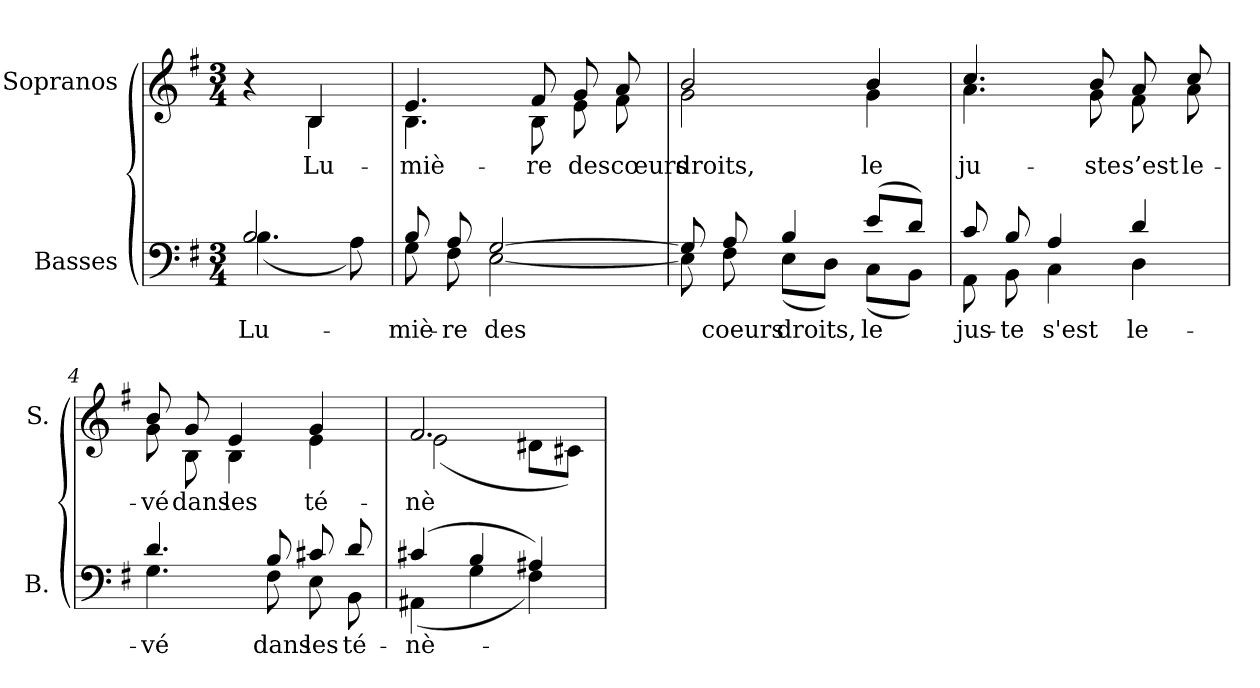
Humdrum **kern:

**kern	**text	**kern	**text
*part2	*part2	*part1	*part1
*staff2	*staff2	*staff1	*staff1
*I"Basses	*	*I"Sopranos	*
*I'B.	*	*I'S.	*
!!LO:PB:g=z
*clefF4	*	*clefG2	*
*k[f#]	*	*k[f#]	*
*e:	*	*e:	*
*M3/4	*	*M3/4	*
=	=	=	=
!	!LO:LY:b:color=#000000	!	!
*^	*	*^	*
2Bi/	(4.Bi\	Lu-	4r	4ryy	.
!	!	!	!	!	!LO:LY:b:color=#000000
.	.	.	4Bi/	4Bi\	Lu-
.	8Ai\)	.	.	.	.
=1	=1	=1	=1	=1	=1
!	!	!LO:LY:b:color=#000000	!	!	!
!	!	!	!	!	!LO:LY:b:color=#000000
8Bi/	8Gi\	-miè-	4.ei/	4.Bi\	-miè-
!	!	!LO:LY:b:color=#000000	!	!	!
8Ai/	8F#i\	-re	.	.	.
!	!	!LO:LY:b:color=#000000	!	!	!
[>2Gi/	[<2Ei\	des	.	.	.
!	!	!	!	!	!LO:LY:b:color=#000000
.	.	.	8f#i/	8Bi\	-re
!	!	!	!	!	!LO:LY:b:color=#000000
.	.	.	8gi/	8ei\	des
!	!	!	!	!	!LO:LY:b:color=#000000
.	.	.	8ai/	8f#i\	cœurs
=2	=2	=2	=2	=2	=2
!	!	!	!	!	!LO:LY:b:color=#000000
8Gi/]	8Ei\]	.	2bi/	2gi\	droits,
!	!	!LO:LY:b:color=#000000	!	!	!
8Ai/	8F#i\	coeurs	.	.	.
!	!	!LO:LY:b:color=#000000	!	!	!
4Bi/	(8Ei\L	droits,	.	.	.
.	8Di\J)	.	.	.	.
!	!	!LO:LY:b:color=#000000	!	!	!
!	!	!	!	!	!LO:LY:b:color=#000000
(8ei/L	(8Ci\L	le	4bi/	4gi\	le
8di/J)	8BBi\J)	.	.	.	.
=3	=3	=3	=3	=3	=3
!	!	!LO:LY:b:color=#000000	!	!	!
!	!	!	!	!	!LO:LY:b:color=#000000
8ci/	8AAi\	jus-	4.cci/	4.ai\	ju-
!	!	!LO:LY:b:color=#000000	!	!	!
8Bi/	8BBi\	-te	.	.	.
!	!	!LO:LY:b:color=#000000	!	!	!
4Ai/	4Ci\	s'est	.	.	.
!	!	!	!	!	!LO:LY:b:color=#000000
.	.	.	8bi/	8gi\	-ste
!	!	!LO:LY:b:color=#000000	!	!	!
!	!	!	!	!	!LO:LY:b:color=#000000
4di/	4Di\	le-	8ai/	8f#i\	s’est
!	!	!	!	!	!LO:LY:b:color=#000000
.	.	.	8cci/	8ai\	le-
=4	=4	=4	=4	=4	=4
!	!	!LO:LY:b:color=#000000	!	!	!
!	!	!	!	!	!LO:LY:b:color=#000000
4.di/	4.Gi\	-vé	8bi/	8gi\	-vé
!	!	!	!	!	!LO:LY:b:color=#000000
.	.	.	8gi/	8Bi\	dans
!	!	!	!	!	!LO:LY:b:color=#000000
.	.	.	4ei/	4Bi\	les
!	!	!LO:LY:b:color=#000000	!	!	!
8Bi/	8F#i\	dans	.	.	.
!	!	!LO:LY:b:color=#000000	!	!	!
!	!	!	!	!	!LO:LY:b:color=#000000
8c#Xi/	8Ei\	les	4gi/	4ei\	té-
!	!	!LO:LY:b:color=#000000	!	!	!
8di/	8BBi\	té-	.	.	.
=5	=5	=5	=5	=5	=5
!	!	!LO:LY:b:color=#000000	!	!	!
!	!	!	!	!	!LO:LY:b:color=#000000
(4c#Xi/	(4AA#Xi\	-nè-	2.f#i/	(2ei\	-nè-
4Bi/	4Gi\	.	.	.	.
4A#Xi/)	4F#i\)	.	.	8d#Xi\L	.
.	.	.	.	8c#Xi\J)	.
*v	*v	*	*	*	*
*	*	*v	*v	*
=	=	=	=
*-	*-	*-	*-
